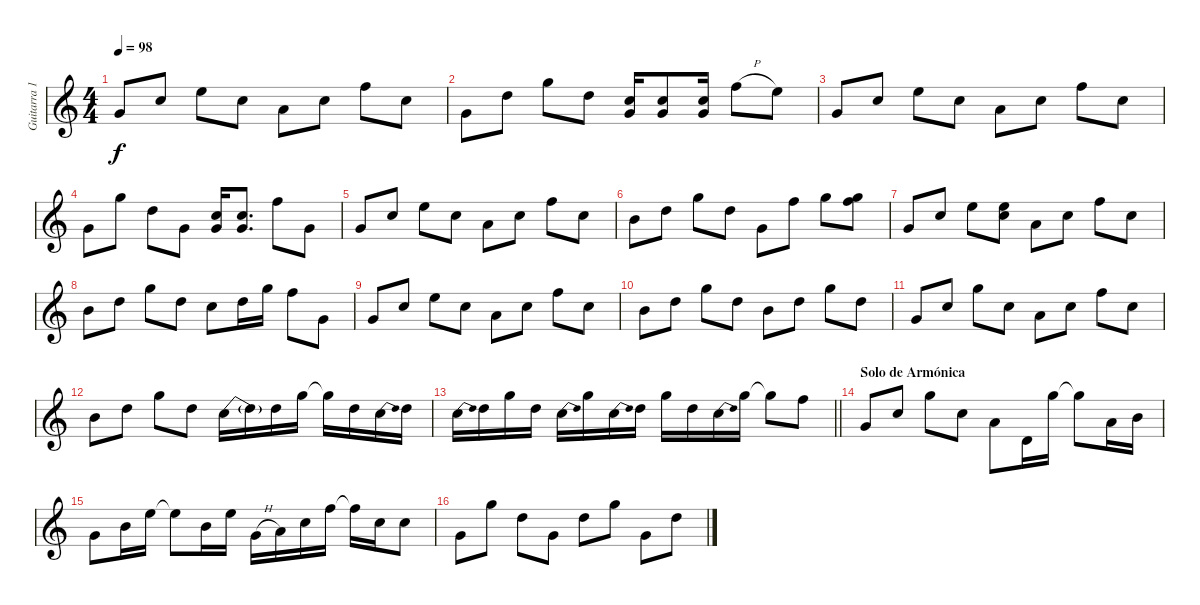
\track ("Guitarra 1" "Guitarra 1") {instrument electricguitarjazz}
\staff {score}
\tuning (E4 B3 G3 D3 A2 E2) {hide}
\ts (4 4)
\tempo 98
\clef g2
\ks c
0.3.8{dy f} 1.2.8 0.1.8 1.2.8 2.3.8 1.2.8 1.1.8 1.2.8 |
0.3.8 3.2.8 3.1.8 3.2.8 (1.2 0.3).16 (1.2 0.3).8 (1.2 0.3).16 1.1{h}.8 0.1.8 |
0.3.8 1.2.8 0.1.8 1.2.8 2.3.8 1.2.8 1.1.8 1.2.8 |
0.3.8 3.1.8 3.2.8 0.3.8 (1.2 0.3).16 (1.2 0.3).8{d} 1.1.8 0.3.8 |
0.3.8 1.2.8 0.1.8 1.2.8 2.3.8 1.2.8 1.1.8 1.2.8 |
4.3.8 3.2.8 3.1.8 3.2.8 0.3.8 6.2.8 3.1.8 (3.1 6.2).8 |
0.3.8 1.2.8 0.1.8 (0.1 1.2).8 2.3.8 1.2.8 1.1.8 1.2.8 |
4.3.8 3.2.8 3.1.8 3.2.8 5.3.8 3.2.16 3.1.16 6.2.8 0.3.8 |
0.3.8 1.2.8 0.1.8 1.2.8 2.3.8 1.2.8 1.1.8 1.2.8 |
4.3.8 3.2.8 3.1.8 3.2.8 4.3.8 3.2.8 3.1.8 3.2.8 |
0.3.8 1.2.8 3.1.8 1.2.8 2.3.8 1.2.8 1.1.8 1.2.8 |
4.3.8 3.2.8 3.1.8 3.2.8 5.3{be (bend 0 0 60 4)}.16 5.3{t}.16 3.2.16 3.1.16 3.1{t}.16 3.2.16 5.3{be (bend 0 0 60 4)}.16 3.2.16 |
\barLineRight lightlight
5.3{be (bend 0 0 60 4)}.16{instrument overdrivenguitar} 3.2.16 3.1.16 3.2.16 5.3{be (bend 0 0 60 4)}.16 3.1.16 5.3{be (bend 0 0 60 4)}.16 3.2.16 3.1.16 3.2.16 5.3{be (bend 0 0 60 4)}.16 3.1.16 3.1{t}.8 6.2.8 |
\section ("" "Solo de Armónica")
0.3.8 1.2.8 3.1.8 1.2.8 2.3.8 0.4.16 3.1.16 3.1{t}.8 2.3.16 0.2.16 |
0.3.8 0.2.16 0.1.16 0.1{t}.8 0.2.16 0.1.16 0.3{h}.16 2.3.16 1.2.16 1.1.16 1.1{t}.16 1.2.16 1.2.8 |
0.3.8 3.1.8 3.2.8 0.3.8 3.2.8 3.1.8 0.3.8 3.2.8
